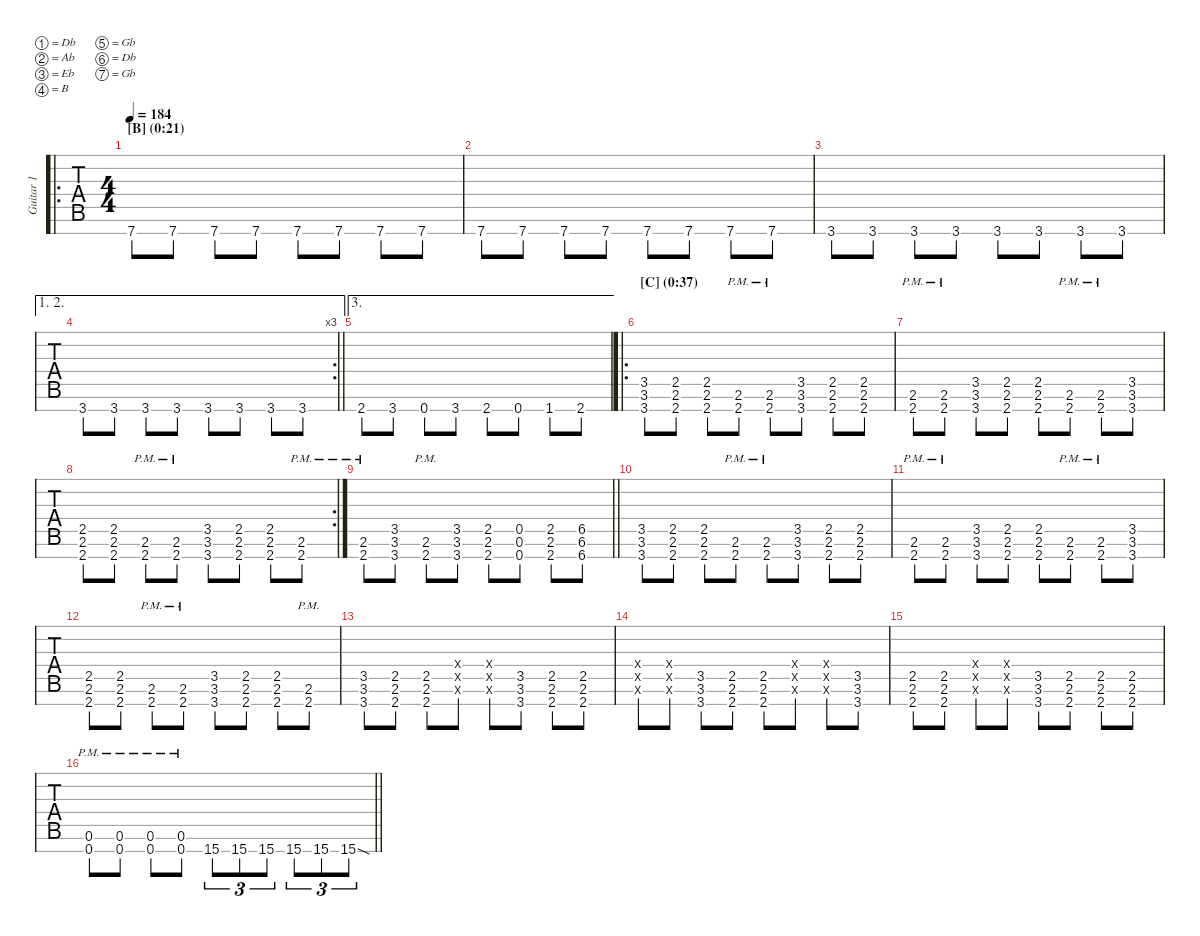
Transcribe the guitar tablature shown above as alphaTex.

\defaultSystemsLayout 2
\hideDynamics
\bracketExtendMode nobrackets
\multiTrackTrackNamePolicy allsystems
\firstSystemTrackNameMode fullname
\otherSystemsTrackNameMode fullname
\track ("Guitar 1" "Gtr. 1") {instrument overdrivenguitar}
\staff {tabs}
\tuning (Db4 Ab3 Eb3 B2 Gb2 Db2 Gb1)
\ro
\ts (4 4)
\section ("" "[B] (0:21)")
\tempo 184
\clef g2
\ks c
7.7{acc #}.8{dy mf} 7.7{acc #}.8 7.7{acc #}.8 7.7{acc #}.8 7.7{acc #}.8 7.7{acc #}.8 7.7{acc #}.8 7.7{acc #}.8 |
7.7{acc #}.8 7.7{acc #}.8 7.7{acc #}.8 7.7{acc #}.8 7.7{acc #}.8 7.7{acc #}.8 7.7{acc #}.8 7.7{acc #}.8 |
3.7.8 3.7.8 3.7.8 3.7.8 3.7.8 3.7.8 3.7.8 3.7.8 |
\ae (1 2)
\rc 3
\barLineRight lightlight
3.7.8 3.7.8 3.7.8 3.7.8 3.7.8 3.7.8 3.7.8 3.7.8 |
\ae 3
2.7{acc #}.8 3.7.8 0.7{acc #}.8 3.7.8 2.7{acc #}.8 0.7{acc #}.8 1.7.8 2.7{acc #}.8 |
\ro
\section ("" "[C] (0:37)")
(3.7 3.6 3.5).8 (2.5{acc #} 2.6{acc #} 2.7{acc #}).8 (2.7{acc #} 2.6{acc #} 2.5{acc #}).8 (2.6{pm acc #} 2.7{pm acc #}).8 (2.6{pm acc #} 2.7{pm acc #}).8 (3.7 3.6 3.5).8 (2.5{acc #} 2.6{acc #} 2.7{acc #}).8 (2.7{acc #} 2.6{acc #} 2.5{acc #}).8 |
(2.6{pm acc #} 2.7{pm acc #}).8 (2.6{pm acc #} 2.7{pm acc #}).8 (3.7 3.6 3.5).8 (2.5{acc #} 2.6{acc #} 2.7{acc #}).8 (2.7{acc #} 2.6{acc #} 2.5{acc #}).8 (2.6{pm acc #} 2.7{pm acc #}).8 (2.6{pm acc #} 2.7{pm acc #}).8 (3.7 3.6 3.5).8 |
\rc 2
(2.5{acc #} 2.6{acc #} 2.7{acc #}).8 (2.7{acc #} 2.6{acc #} 2.5{acc #}).8 (2.6{pm acc #} 2.7{pm acc #}).8 (2.6{pm acc #} 2.7{pm acc #}).8 (3.7 3.6 3.5).8 (2.5{acc #} 2.6{acc #} 2.7{acc #}).8 (2.7{acc #} 2.6{acc #} 2.5{acc #}).8 (2.6{pm acc #} 2.7{pm acc #}).8 |
\barLineRight lightlight
(2.6{pm acc #} 2.7{pm acc #}).8 (3.7 3.6 3.5).8 (2.6{pm acc #} 2.7{pm acc #}).8 (3.7 3.6 3.5).8 (2.7{acc #} 2.6{acc #} 2.5{acc #}).8 (0.7{acc #} 0.6{acc #} 0.5{acc #}).8 (2.7{acc #} 2.6{acc #} 2.5{acc #}).8 (6.7 6.6 6.5).8 |
(3.7 3.6 3.5).8 (2.5{acc #} 2.6{acc #} 2.7{acc #}).8 (2.7{acc #} 2.6{acc #} 2.5{acc #}).8 (2.6{pm acc #} 2.7{pm acc #}).8 (2.6{pm acc #} 2.7{pm acc #}).8 (3.7 3.6 3.5).8 (2.5{acc #} 2.6{acc #} 2.7{acc #}).8 (2.7{acc #} 2.6{acc #} 2.5{acc #}).8 |
(2.6{pm acc #} 2.7{pm acc #}).8 (2.6{pm acc #} 2.7{pm acc #}).8 (3.7 3.6 3.5).8 (2.5{acc #} 2.6{acc #} 2.7{acc #}).8 (2.7{acc #} 2.6{acc #} 2.5{acc #}).8 (2.6{pm acc #} 2.7{pm acc #}).8 (2.6{pm acc #} 2.7{pm acc #}).8 (3.7 3.6 3.5).8 |
(2.5{acc #} 2.6{acc #} 2.7{acc #}).8 (2.7{acc #} 2.6{acc #} 2.5{acc #}).8 (2.6{pm acc #} 2.7{pm acc #}).8 (2.6{pm acc #} 2.7{pm acc #}).8 (3.7 3.6 3.5).8 (2.5{acc #} 2.6{acc #} 2.7{acc #}).8 (2.7{acc #} 2.6{acc #} 2.5{acc #}).8 (2.6{pm acc #} 2.7{pm acc #}).8 |
(3.7 3.6 3.5).8 (2.5{acc #} 2.6{acc #} 2.7{acc #}).8 (2.7{acc #} 2.6{acc #} 2.5{acc #}).8 (0.6{x acc #} 0.5{x acc #} 0.4{x}).8 (0.6{x acc #} 0.5{x acc #} 0.4{x}).8 (3.7 3.6 3.5).8 (2.5{acc #} 2.6{acc #} 2.7{acc #}).8 (2.7{acc #} 2.6{acc #} 2.5{acc #}).8 |
(0.6{x acc #} 0.5{x acc #} 0.4{x}).8 (0.6{x acc #} 0.5{x acc #} 0.4{x}).8 (3.7 3.6 3.5).8 (2.5{acc #} 2.6{acc #} 2.7{acc #}).8 (2.7{acc #} 2.6{acc #} 2.5{acc #}).8 (0.6{x acc #} 0.5{x acc #} 0.4{x}).8 (0.6{x acc #} 0.5{x acc #} 0.4{x}).8 (3.7 3.6 3.5).8 |
(2.5{acc #} 2.6{acc #} 2.7{acc #}).8 (2.7{acc #} 2.6{acc #} 2.5{acc #}).8 (0.6{x acc #} 0.5{x acc #} 0.4{x}).8 (0.6{x acc #} 0.5{x acc #} 0.4{x}).8 (3.7 3.6 3.5).8 (2.5{acc #} 2.6{acc #} 2.7{acc #}).8 (2.7{acc #} 2.6{acc #} 2.5{acc #}).8 (2.7{acc #} 2.6{acc #} 2.5{acc #}).8 |
\barLineRight lightlight
(0.7{pm acc #} 0.6{pm acc #}).8 (0.7{pm acc #} 0.6{pm acc #}).8 (0.7{pm acc #} 0.6{pm acc #}).8 (0.7{pm acc #} 0.6{pm acc #}).8 15.7.8{tu (3 2)} 15.7.8{tu (3 2)} 15.7.8{tu (3 2)} 15.7.8{tu (3 2)} 15.7.8{tu (3 2)} 15.7{sod}.8{tu (3 2)}
